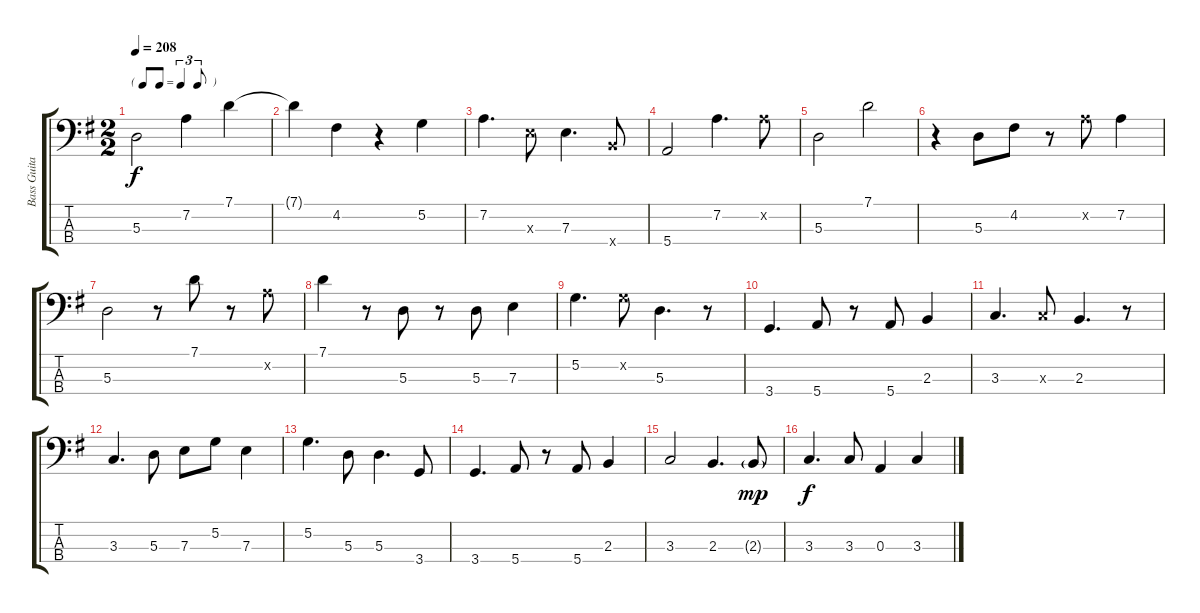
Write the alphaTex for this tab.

\track ("Bass Guitar" "Bass Guita") {instrument electricbasspick}
\staff {score tabs}
\tuning (G2 D2 A1 E1) {hide}
\ts (2 2)
\tf triplet8th
\tempo 208
\clef f4
\ks g
5.3.2{dy f} 7.2.4 7.1.4 |
7.1{t}.4 4.2.4 r.4 5.2.4 |
7.2.4{d} 7.3{x}.8 7.3.4{d} 7.4{x}.8 |
5.4.2 7.2.4{d} 7.2{x}.8 |
5.3.2 7.1.2 |
r.4 5.3.8 4.2.8 r.8 7.2{x}.8 7.2.4 |
5.3.2 r.8 7.1.8 r.8 7.2{x}.8 |
7.1.4 r.8 5.3.8 r.8 5.3.8 7.3.4 |
5.2.4{d} 5.2{x}.8 5.3.4{d} r.8 |
3.4.4{d} 5.4.8 r.8 5.4.8 2.3.4 |
3.3.4{d} 3.3{x}.8 2.3.4{d} r.8 |
3.3.4{d} 5.3.8 7.3.8 5.2.8 7.3.4 |
5.2.4{d} 5.3.8 5.3.4{d} 3.4.8 |
3.4.4{d} 5.4.8 r.8 5.4.8 2.3.4 |
3.3.2 2.3.4{d} 2.3{g}.8{dy mp} |
3.3.4{d dy f} 3.3.8 0.3.4 3.3.4
